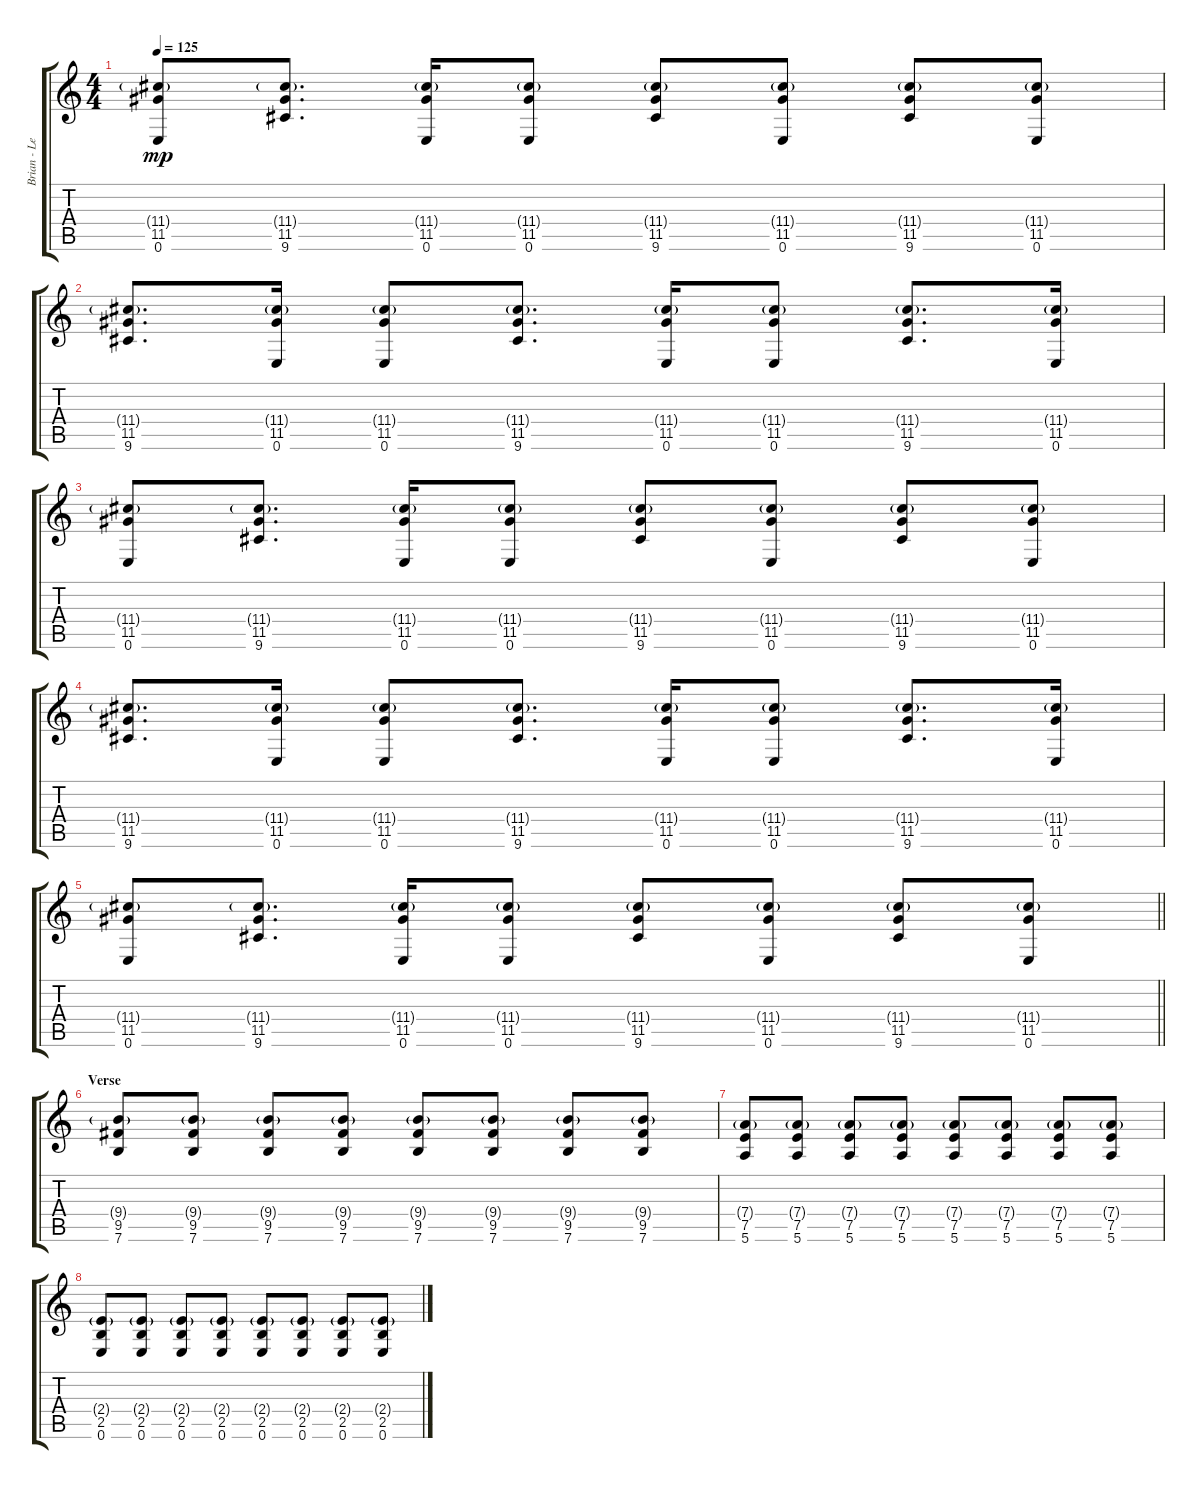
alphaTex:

\track ("Brian - Lead Guitar" "Brian - Le") {instrument electricguitarjazz}
\staff {score tabs}
\tuning (E4 B3 G3 D3 A2 E2) {hide}
\ts (4 4)
\tempo 125
\clef g2
\ks c
(11.4{g} 11.5 0.6).8{dy mp} (11.4{g} 11.5 9.6).8{d} (11.4{g} 11.5 0.6).16 (11.4{g} 11.5 0.6).8 (11.4{g} 11.5 9.6).8 (11.4{g} 11.5 0.6).8 (11.4{g} 11.5 9.6).8 (11.4{g} 11.5 0.6).8 |
(11.4{g} 11.5 9.6).8{d} (11.4{g} 11.5 0.6).16 (11.4{g} 11.5 0.6).8 (11.4{g} 11.5 9.6).8{d} (11.4{g} 11.5 0.6).16 (11.4{g} 11.5 0.6).8 (11.4{g} 11.5 9.6).8{d} (11.4{g} 11.5 0.6).16 |
(11.4{g} 11.5 0.6).8 (11.4{g} 11.5 9.6).8{d} (11.4{g} 11.5 0.6).16 (11.4{g} 11.5 0.6).8 (11.4{g} 11.5 9.6).8 (11.4{g} 11.5 0.6).8 (11.4{g} 11.5 9.6).8 (11.4{g} 11.5 0.6).8 |
(11.4{g} 11.5 9.6).8{d} (11.4{g} 11.5 0.6).16 (11.4{g} 11.5 0.6).8 (11.4{g} 11.5 9.6).8{d} (11.4{g} 11.5 0.6).16 (11.4{g} 11.5 0.6).8 (11.4{g} 11.5 9.6).8{d} (11.4{g} 11.5 0.6).16 |
\barLineRight lightlight
(11.4{g} 11.5 0.6).8 (11.4{g} 11.5 9.6).8{d} (11.4{g} 11.5 0.6).16 (11.4{g} 11.5 0.6).8 (11.4{g} 11.5 9.6).8 (11.4{g} 11.5 0.6).8 (11.4{g} 11.5 9.6).8 (11.4{g} 11.5 0.6).8 |
\section ("" "Verse")
(9.4{g} 9.5 7.6).8 (9.4{g} 9.5 7.6).8 (9.4{g} 9.5 7.6).8 (9.4{g} 9.5 7.6).8 (9.4{g} 9.5 7.6).8 (9.4{g} 9.5 7.6).8 (9.4{g} 9.5 7.6).8 (9.4{g} 9.5 7.6).8 |
(7.4{g} 7.5 5.6).8 (7.4{g} 7.5 5.6).8 (7.4{g} 7.5 5.6).8 (7.4{g} 7.5 5.6).8 (7.4{g} 7.5 5.6).8 (7.4{g} 7.5 5.6).8 (7.4{g} 7.5 5.6).8 (7.4{g} 7.5 5.6).8 |
(2.4{g} 2.5 0.6).8 (2.4{g} 2.5 0.6).8 (2.4{g} 2.5 0.6).8 (2.4{g} 2.5 0.6).8 (2.4{g} 2.5 0.6).8 (2.4{g} 2.5 0.6).8 (2.4{g} 2.5 0.6).8 (2.4{g} 2.5 0.6).8
